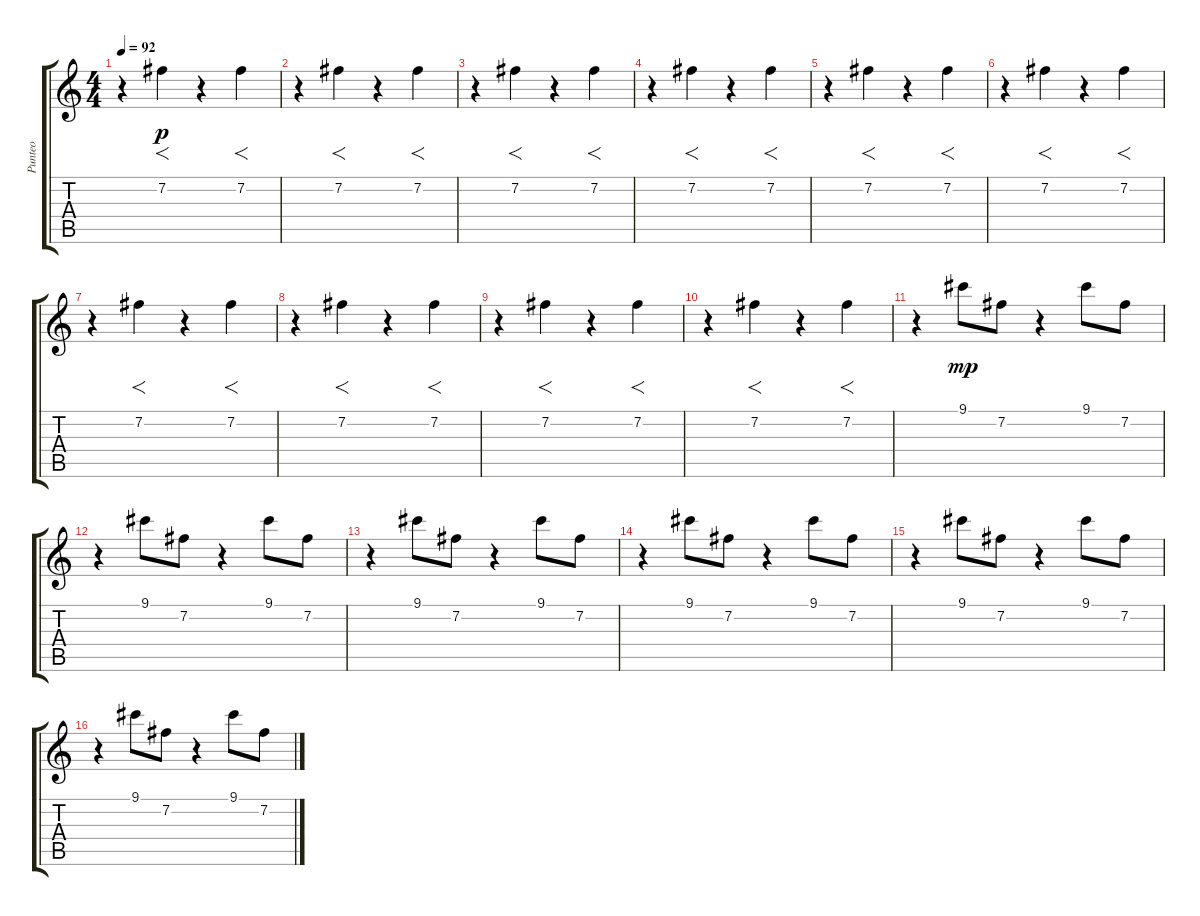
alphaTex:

\track ("Punteo" "Punteo") {instrument distortionguitar}
\staff {score tabs}
\tuning (E4 B3 G3 D3 A2 E2) {hide}
\ts (4 4)
\tempo 92
\clef g2
\ks c
r.4{dy mp} 7.2.4{f dy p} r.4 7.2.4{f} |
r.4 7.2.4{f} r.4 7.2.4{f} |
r.4 7.2.4{f} r.4 7.2.4{f} |
r.4 7.2.4{f} r.4 7.2.4{f} |
r.4 7.2.4{f} r.4 7.2.4{f} |
r.4 7.2.4{f} r.4 7.2.4{f} |
r.4 7.2.4{f} r.4 7.2.4{f} |
r.4 7.2.4{f} r.4 7.2.4{f} |
r.4 7.2.4{f} r.4 7.2.4{f} |
r.4 7.2.4{f} r.4 7.2.4{f} |
r.4 9.1.8{dy mp} 7.2.8 r.4 9.1.8 7.2.8 |
r.4 9.1.8 7.2.8 r.4 9.1.8 7.2.8 |
r.4 9.1.8 7.2.8 r.4 9.1.8 7.2.8 |
r.4 9.1.8 7.2.8 r.4 9.1.8 7.2.8 |
r.4 9.1.8 7.2.8 r.4 9.1.8 7.2.8 |
r.4 9.1.8 7.2.8 r.4 9.1.8 7.2.8
